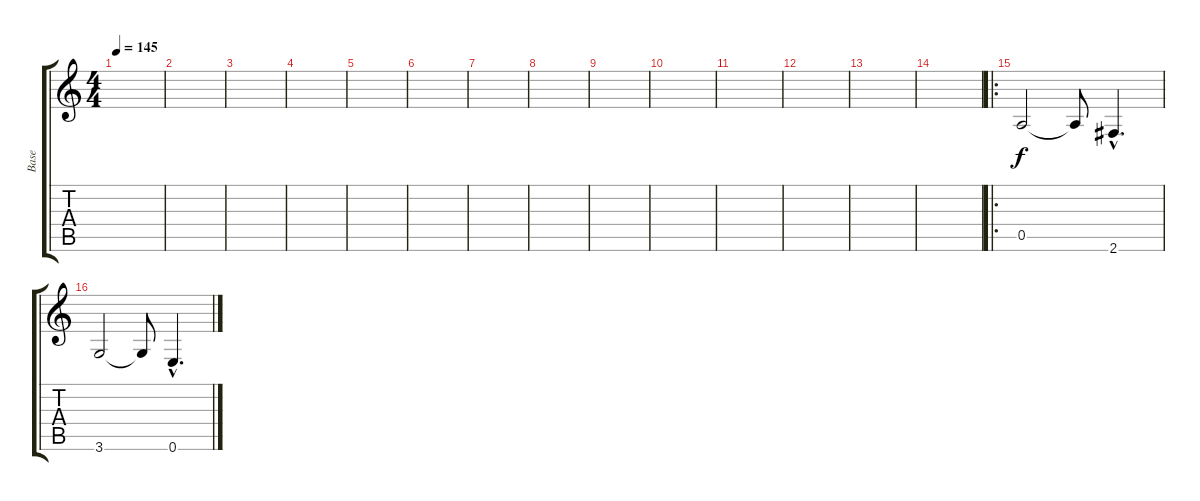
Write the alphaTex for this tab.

\track ("Base" "Base") {instrument electricbassfinger}
\staff {score tabs}
\tuning (E4 B3 G3 D3 A2 E2) {hide}
\ts (4 4)
\tempo 145
\clef g2
\ks c
|
|
|
|
|
|
|
|
|
|
|
|
|
|
\ro
0.5.2 0.5{t}.8 2.6{hac}.4{d} |
3.6.2 3.6{t}.8 0.6{hac}.4{d}
